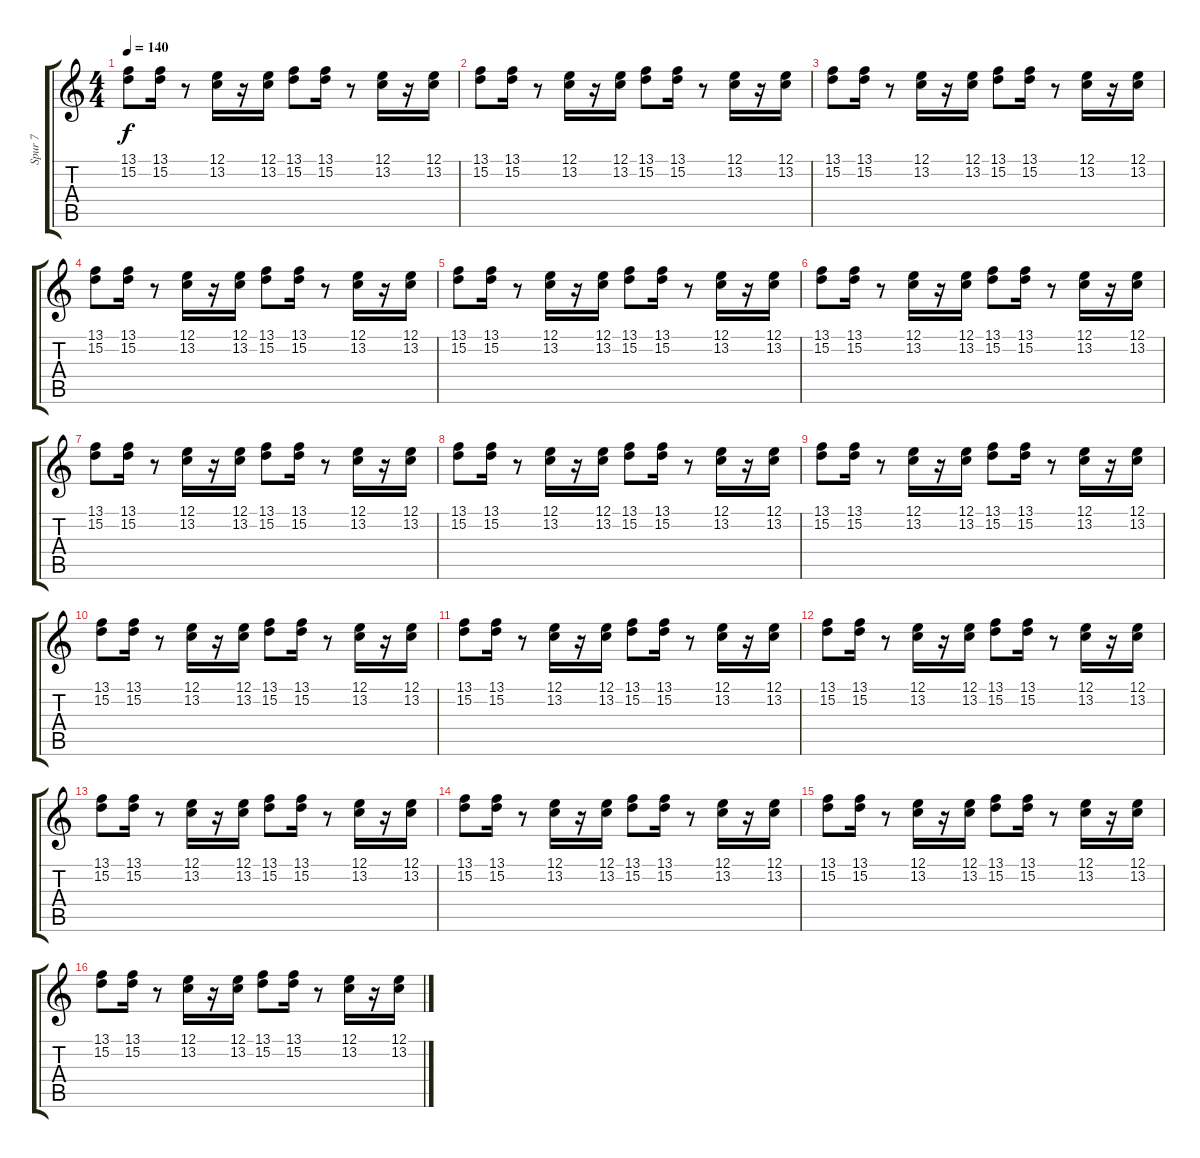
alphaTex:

\track ("Spur 7" "Spur 7") {instrument percussiveorgan}
\staff {score tabs}
\tuning (E4 B3 G3 D3 A2 E2) {hide}
\ts (4 4)
\tempo 140
\clef g2
\ks c
(13.1 15.2).8{dy f} (13.1 15.2).16 r.8 (12.1 13.2).16 r.16 (12.1 13.2).16 (13.1 15.2).8 (13.1 15.2).16 r.8 (12.1 13.2).16 r.16 (12.1 13.2).16 |
(13.1 15.2).8 (13.1 15.2).16 r.8 (12.1 13.2).16 r.16 (12.1 13.2).16 (13.1 15.2).8 (13.1 15.2).16 r.8 (12.1 13.2).16 r.16 (12.1 13.2).16 |
(13.1 15.2).8 (13.1 15.2).16 r.8 (12.1 13.2).16 r.16 (12.1 13.2).16 (13.1 15.2).8 (13.1 15.2).16 r.8 (12.1 13.2).16 r.16 (12.1 13.2).16 |
(13.1 15.2).8 (13.1 15.2).16 r.8 (12.1 13.2).16 r.16 (12.1 13.2).16 (13.1 15.2).8 (13.1 15.2).16 r.8 (12.1 13.2).16 r.16 (12.1 13.2).16 |
(13.1 15.2).8 (13.1 15.2).16 r.8 (12.1 13.2).16 r.16 (12.1 13.2).16 (13.1 15.2).8 (13.1 15.2).16 r.8 (12.1 13.2).16 r.16 (12.1 13.2).16 |
(13.1 15.2).8 (13.1 15.2).16 r.8 (12.1 13.2).16 r.16 (12.1 13.2).16 (13.1 15.2).8 (13.1 15.2).16 r.8 (12.1 13.2).16 r.16 (12.1 13.2).16 |
(13.1 15.2).8 (13.1 15.2).16 r.8 (12.1 13.2).16 r.16 (12.1 13.2).16 (13.1 15.2).8 (13.1 15.2).16 r.8 (12.1 13.2).16 r.16 (12.1 13.2).16 |
(13.1 15.2).8 (13.1 15.2).16 r.8 (12.1 13.2).16 r.16 (12.1 13.2).16 (13.1 15.2).8 (13.1 15.2).16 r.8 (12.1 13.2).16 r.16 (12.1 13.2).16 |
(13.1 15.2).8 (13.1 15.2).16 r.8 (12.1 13.2).16 r.16 (12.1 13.2).16 (13.1 15.2).8 (13.1 15.2).16 r.8 (12.1 13.2).16 r.16 (12.1 13.2).16 |
(13.1 15.2).8 (13.1 15.2).16 r.8 (12.1 13.2).16 r.16 (12.1 13.2).16 (13.1 15.2).8 (13.1 15.2).16 r.8 (12.1 13.2).16 r.16 (12.1 13.2).16 |
(13.1 15.2).8 (13.1 15.2).16 r.8 (12.1 13.2).16 r.16 (12.1 13.2).16 (13.1 15.2).8 (13.1 15.2).16 r.8 (12.1 13.2).16 r.16 (12.1 13.2).16 |
(13.1 15.2).8 (13.1 15.2).16 r.8 (12.1 13.2).16 r.16 (12.1 13.2).16 (13.1 15.2).8 (13.1 15.2).16 r.8 (12.1 13.2).16 r.16 (12.1 13.2).16 |
(13.1 15.2).8 (13.1 15.2).16 r.8 (12.1 13.2).16 r.16 (12.1 13.2).16 (13.1 15.2).8 (13.1 15.2).16 r.8 (12.1 13.2).16 r.16 (12.1 13.2).16 |
(13.1 15.2).8 (13.1 15.2).16 r.8 (12.1 13.2).16 r.16 (12.1 13.2).16 (13.1 15.2).8 (13.1 15.2).16 r.8 (12.1 13.2).16 r.16 (12.1 13.2).16 |
(13.1 15.2).8 (13.1 15.2).16 r.8 (12.1 13.2).16 r.16 (12.1 13.2).16 (13.1 15.2).8 (13.1 15.2).16 r.8 (12.1 13.2).16 r.16 (12.1 13.2).16 |
(13.1 15.2).8 (13.1 15.2).16 r.8 (12.1 13.2).16 r.16 (12.1 13.2).16 (13.1 15.2).8 (13.1 15.2).16 r.8 (12.1 13.2).16 r.16 (12.1 13.2).16
